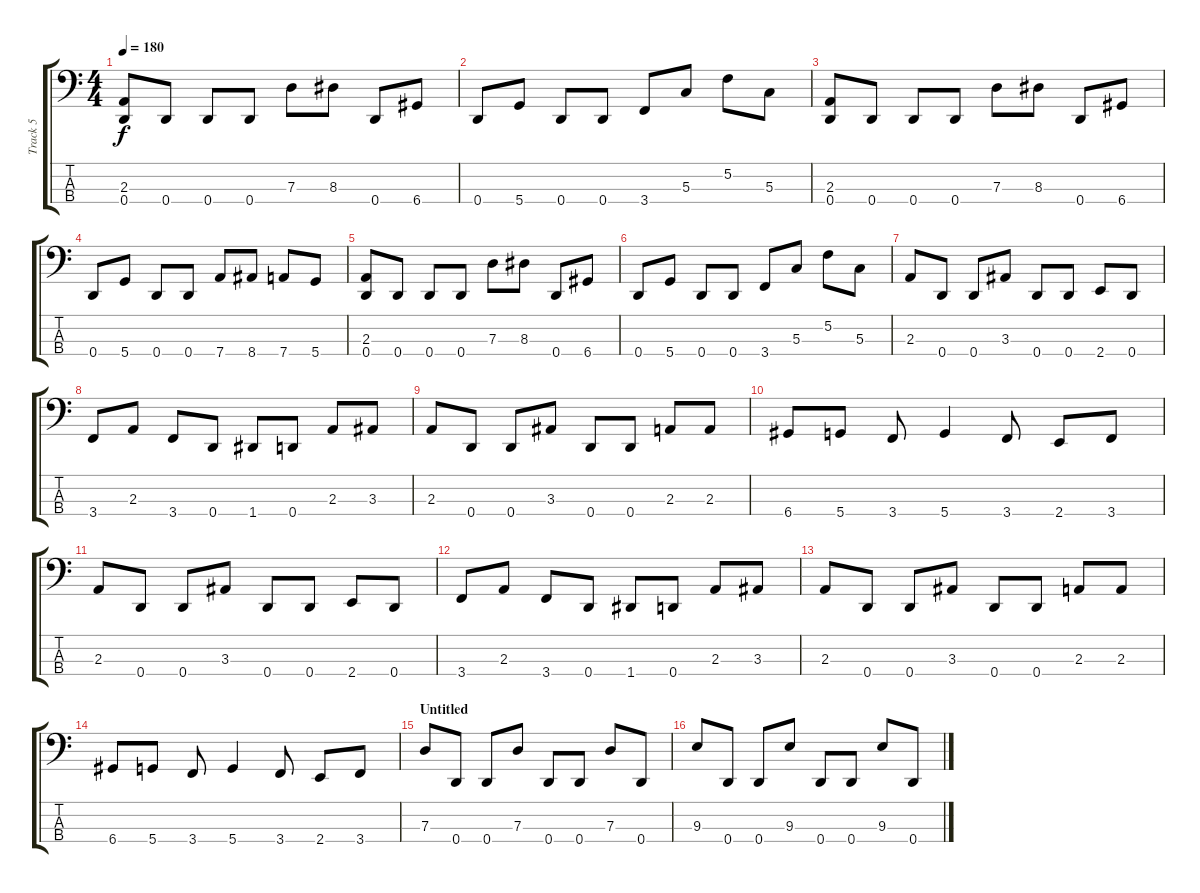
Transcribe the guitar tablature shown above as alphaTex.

\track ("Track 5" "Track 5") {instrument electricbasspick}
\staff {score tabs}
\tuning (F2 C2 G1 D1) {hide}
\ts (4 4)
\tempo 180
\clef f4
\ks c
(2.3 0.4).8{dy f} 0.4.8 0.4.8 0.4.8 7.3.8 8.3.8 0.4.8 6.4.8 |
0.4.8 5.4.8 0.4.8 0.4.8 3.4.8 5.3.8 5.2.8 5.3.8 |
(2.3 0.4).8 0.4.8 0.4.8 0.4.8 7.3.8 8.3.8 0.4.8 6.4.8 |
0.4.8 5.4.8 0.4.8 0.4.8 7.4.8 8.4.8 7.4.8 5.4.8 |
(2.3 0.4).8 0.4.8 0.4.8 0.4.8 7.3.8 8.3.8 0.4.8 6.4.8 |
0.4.8 5.4.8 0.4.8 0.4.8 3.4.8 5.3.8 5.2.8 5.3.8 |
2.3.8 0.4.8 0.4.8 3.3.8 0.4.8 0.4.8 2.4.8 0.4.8 |
3.4.8 2.3.8 3.4.8 0.4.8 1.4.8 0.4.8 2.3.8 3.3.8 |
2.3.8 0.4.8 0.4.8 3.3.8 0.4.8 0.4.8 2.3.8 2.3.8 |
6.4.8 5.4.8 3.4.8 5.4.4 3.4.8 2.4.8 3.4.8 |
2.3.8 0.4.8 0.4.8 3.3.8 0.4.8 0.4.8 2.4.8 0.4.8 |
3.4.8 2.3.8 3.4.8 0.4.8 1.4.8 0.4.8 2.3.8 3.3.8 |
2.3.8 0.4.8 0.4.8 3.3.8 0.4.8 0.4.8 2.3.8 2.3.8 |
6.4.8 5.4.8 3.4.8 5.4.4 3.4.8 2.4.8 3.4.8 |
\section ("" "Untitled")
7.3.8 0.4.8 0.4.8 7.3.8 0.4.8 0.4.8 7.3.8 0.4.8 |
9.3.8 0.4.8 0.4.8 9.3.8 0.4.8 0.4.8 9.3.8 0.4.8
